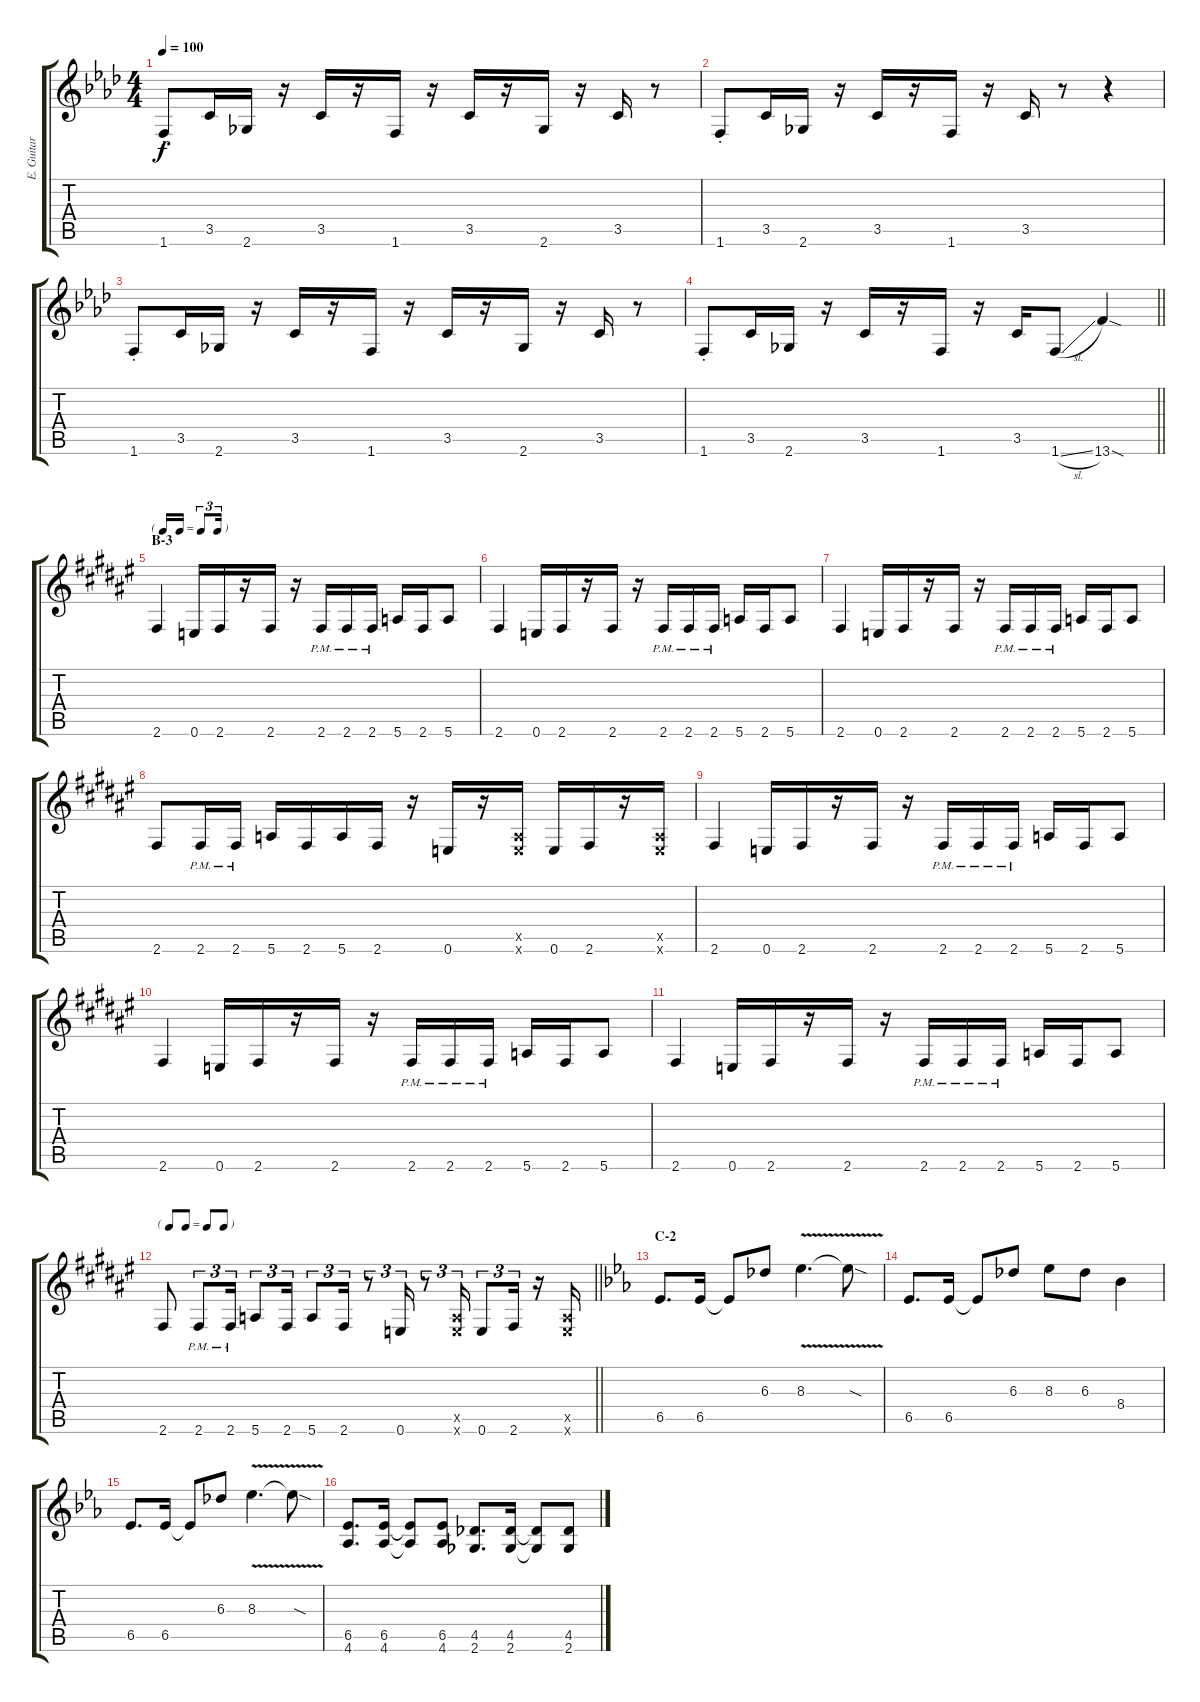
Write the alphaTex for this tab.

\track ("E. Guitar II" "E. Guitar ") {instrument overdrivenguitar}
\staff {score tabs}
\tuning (E4 B3 G3 D3 A2 E2) {hide}
\ts (4 4)
\tempo 100
\clef g2
\ks fminor
1.6{st}.8{dy f} 3.5.16 2.6.16 r.16 3.5.16 r.16 1.6.16 r.16 3.5.16 r.16 2.6.16 r.16 3.5.16 r.8 |
1.6{st}.8 3.5.16 2.6.16 r.16 3.5.16 r.16 1.6.16 r.16 3.5.16 r.8 r.4 |
1.6{st}.8 3.5.16 2.6.16 r.16 3.5.16 r.16 1.6.16 r.16 3.5.16 r.16 2.6.16 r.16 3.5.16 r.8 |
\barLineRight lightlight
1.6{st}.8 3.5.16 2.6.16 r.16 3.5.16 r.16 1.6.16 r.16 3.5.16 1.6{sl}.8 13.6{sod}.4 |
\tf triplet16th
\section ("" "B-3")
\ks f#
2.6.4 0.6.16 2.6.16 r.16 2.6.16 r.16 2.6{pm}.16 2.6{pm}.16 2.6{pm}.16 5.6.16 2.6.16 5.6.8 |
2.6.4 0.6.16 2.6.16 r.16 2.6.16 r.16 2.6{pm}.16 2.6{pm}.16 2.6{pm}.16 5.6.16 2.6.16 5.6.8 |
2.6.4 0.6.16 2.6.16 r.16 2.6.16 r.16 2.6{pm}.16 2.6{pm}.16 2.6{pm}.16 5.6.16 2.6.16 5.6.8 |
2.6.8 2.6{pm}.16 2.6{pm}.16 5.6.16 2.6.16 5.6.16 2.6.16 r.16 0.6.16 r.16 (0.5{x} 0.6{x}).16 0.6.16 2.6.16 r.16 (0.5{x} 0.6{x}).16 |
2.6.4 0.6.16 2.6.16 r.16 2.6.16 r.16 2.6{pm}.16 2.6{pm}.16 2.6{pm}.16 5.6.16 2.6.16 5.6.8 |
2.6.4 0.6.16 2.6.16 r.16 2.6.16 r.16 2.6{pm}.16 2.6{pm}.16 2.6{pm}.16 5.6.16 2.6.16 5.6.8 |
2.6.4 0.6.16 2.6.16 r.16 2.6.16 r.16 2.6{pm}.16 2.6{pm}.16 2.6{pm}.16 5.6.16 2.6.16 5.6.8 |
\tf none
\barLineRight lightlight
2.6.8 2.6{pm}.8{tu (3 2)} 2.6{pm}.16{tu (3 2)} 5.6.8{tu (3 2)} 2.6.16{tu (3 2)} 5.6.8{tu (3 2)} 2.6.16{tu (3 2)} r.8{tu (3 2)} 0.6.16{tu (3 2)} r.8{tu (3 2)} (0.5{x} 0.6{x}).16{tu (3 2)} 0.6.8{tu (3 2)} 2.6.16{tu (3 2)} r.16 (0.5{x} 0.6{x}).16 |
\section ("" "C-2")
\ks eb
6.5.8{d} 6.5.16 6.5{t}.8 6.3.8 8.3{v}.4{d} 8.3{sod t}.8 |
6.5.8{d} 6.5.16 6.5{t}.8 6.3.8 8.3.8 6.3.8 8.4.4 |
6.5.8{d} 6.5.16 6.5{t}.8 6.3.8 8.3{v}.4{d} 8.3{sod t}.8 |
(6.5 4.6).8{d} (6.5 4.6).16 (6.5{t} 4.6{t}).8 (6.5 4.6).8 (4.5 2.6).8{d} (4.5 2.6).16 (4.5{t} 2.6{t}).8 (4.5 2.6).8
